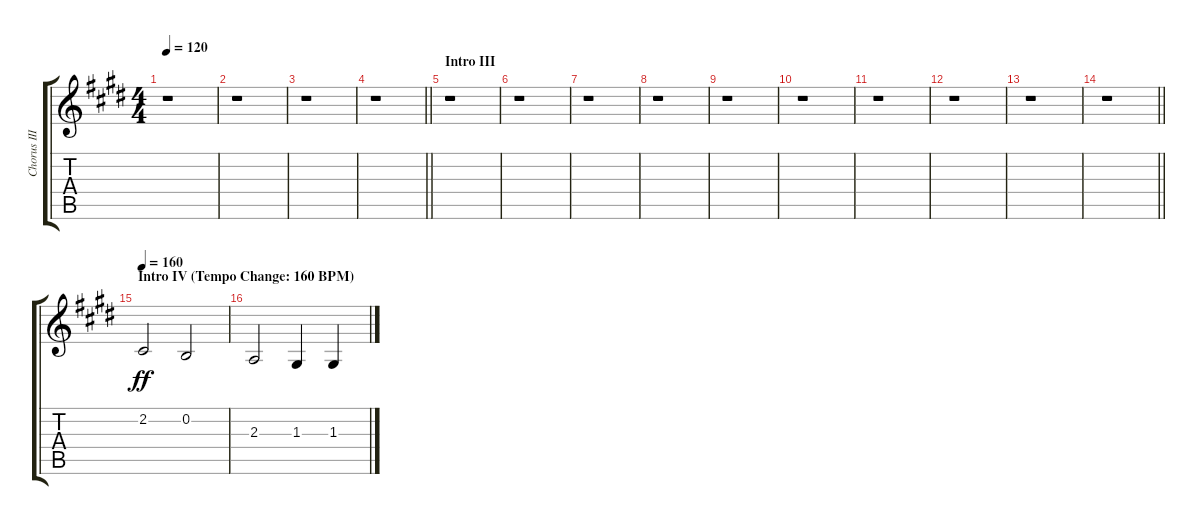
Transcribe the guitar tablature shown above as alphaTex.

\track ("Chorus III" "Chorus III") {instrument voiceoohs}
\staff {score tabs}
\tuning (E4 B3 G3 D3 A2 E2) {hide}
\ts (4 4)
\tempo 120
\clef g2
\ks e
r.1{dy ff} |
r.1 |
r.1 |
\barLineRight lightlight
r.1 |
\section ("" "Intro III")
r.1 |
r.1 |
r.1 |
r.1 |
r.1 |
r.1 |
r.1 |
r.1 |
r.1 |
\barLineRight lightlight
r.1 |
\section ("" "Intro IV (Tempo Change: 160 BPM)")
\tempo 160
2.2.2 0.2.2 |
2.3.2 1.3.4 1.3.4
